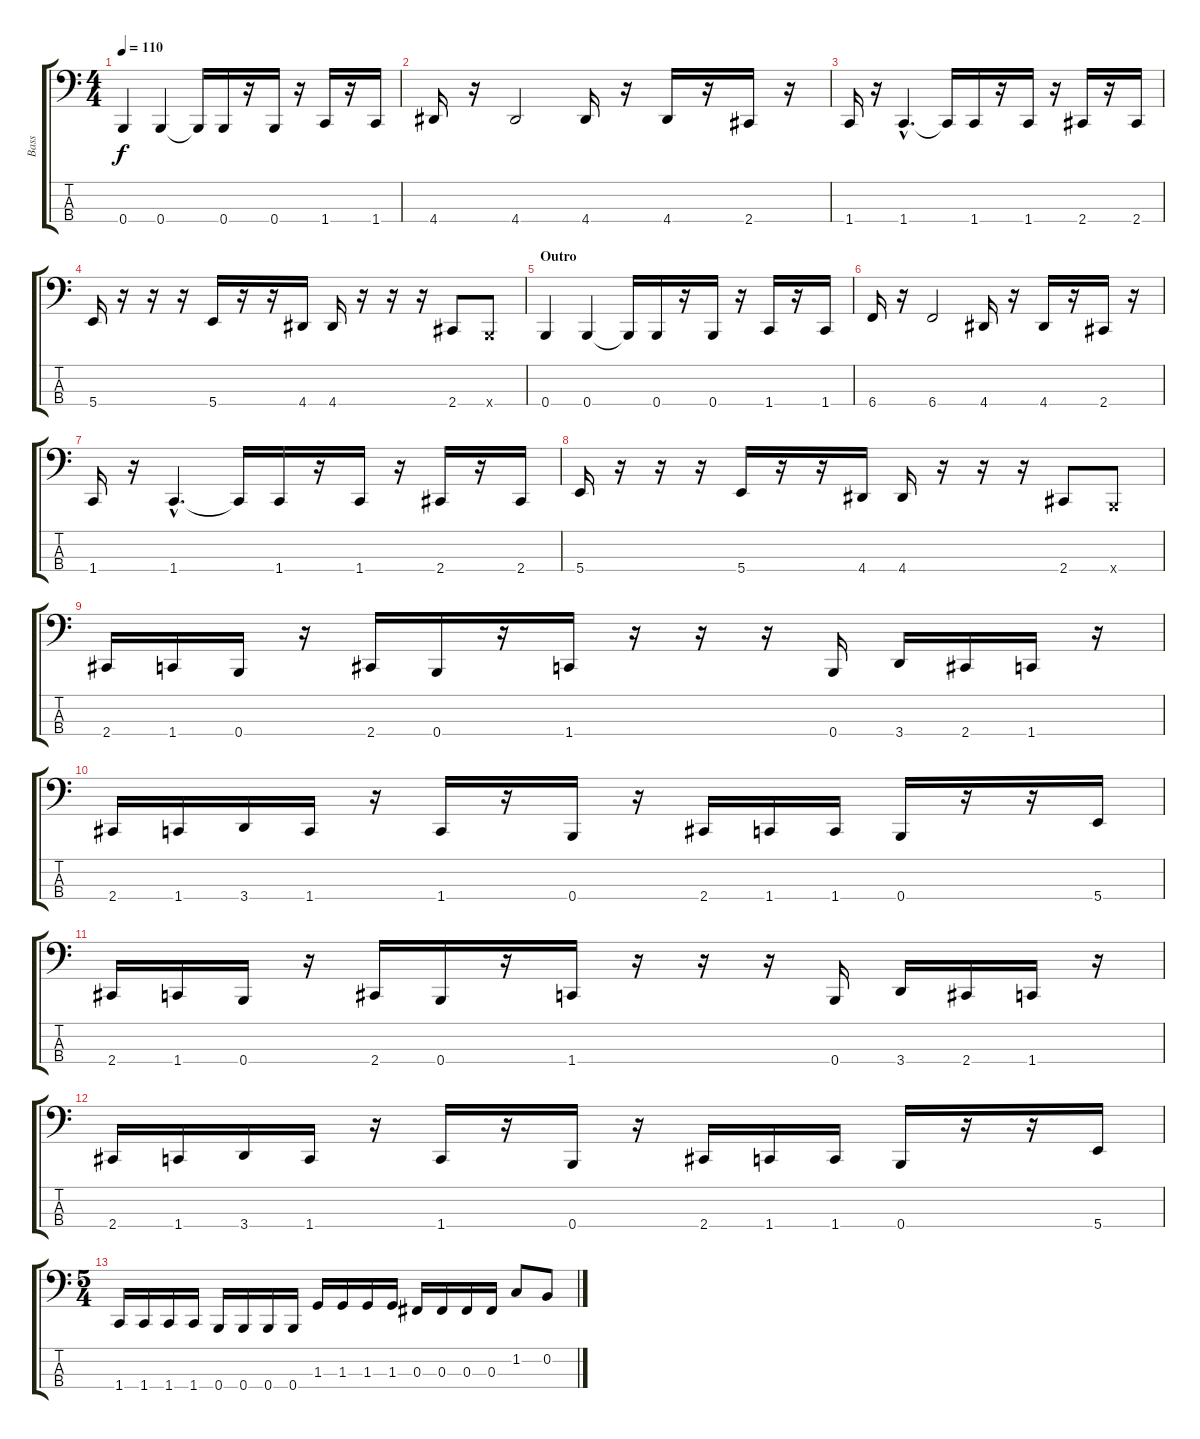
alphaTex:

\track ("Bass" "Bass") {instrument electricbasspick}
\staff {score tabs}
\tuning (E2 B1 Gb1 B0) {hide}
\ts (4 4)
\tempo 110
\clef f4
\ks c
0.4.4{dy f} 0.4.4 0.4{t}.16 0.4.16 r.16 0.4.16 r.16 1.4.16 r.16 1.4.16 |
4.4.16 r.16 4.4.2 4.4.16 r.16 4.4.16 r.16 2.4.16 r.16 |
1.4.16 r.16 1.4{hac}.4{d} 1.4{t}.16 1.4.16 r.16 1.4.16 r.16 2.4.16 r.16 2.4.16 |
5.4.16 r.16 r.16 r.16 5.4.16 r.16 r.16 4.4.16 4.4.16 r.16 r.16 r.16 2.4.8 0.4{x}.8 |
\section ("" "Outro")
0.4.4 0.4.4 0.4{t}.16 0.4.16 r.16 0.4.16 r.16 1.4.16 r.16 1.4.16 |
6.4.16 r.16 6.4.2 4.4.16 r.16 4.4.16 r.16 2.4.16 r.16 |
1.4.16 r.16 1.4{hac}.4{d} 1.4{t}.16 1.4.16 r.16 1.4.16 r.16 2.4.16 r.16 2.4.16 |
5.4.16 r.16 r.16 r.16 5.4.16 r.16 r.16 4.4.16 4.4.16 r.16 r.16 r.16 2.4.8 0.4{x}.8 |
2.4.16 1.4.16 0.4.16 r.16 2.4.16 0.4.16 r.16 1.4.16 r.16 r.16 r.16 0.4.16 3.4.16 2.4.16 1.4.16 r.16 |
2.4.16 1.4.16 3.4.16 1.4.16 r.16 1.4.16 r.16 0.4.16 r.16 2.4.16 1.4.16 1.4.16 0.4.16 r.16 r.16 5.4.16 |
2.4.16 1.4.16 0.4.16 r.16 2.4.16 0.4.16 r.16 1.4.16 r.16 r.16 r.16 0.4.16 3.4.16 2.4.16 1.4.16 r.16 |
2.4.16 1.4.16 3.4.16 1.4.16 r.16 1.4.16 r.16 0.4.16 r.16 2.4.16 1.4.16 1.4.16 0.4.16 r.16 r.16 5.4.16 |
\ts (5 4)
1.4.16 1.4.16 1.4.16 1.4.16 0.4.16 0.4.16 0.4.16 0.4.16 1.3.16 1.3.16 1.3.16 1.3.16 0.3.16 0.3.16 0.3.16 0.3.16 1.2.8 0.2.8
